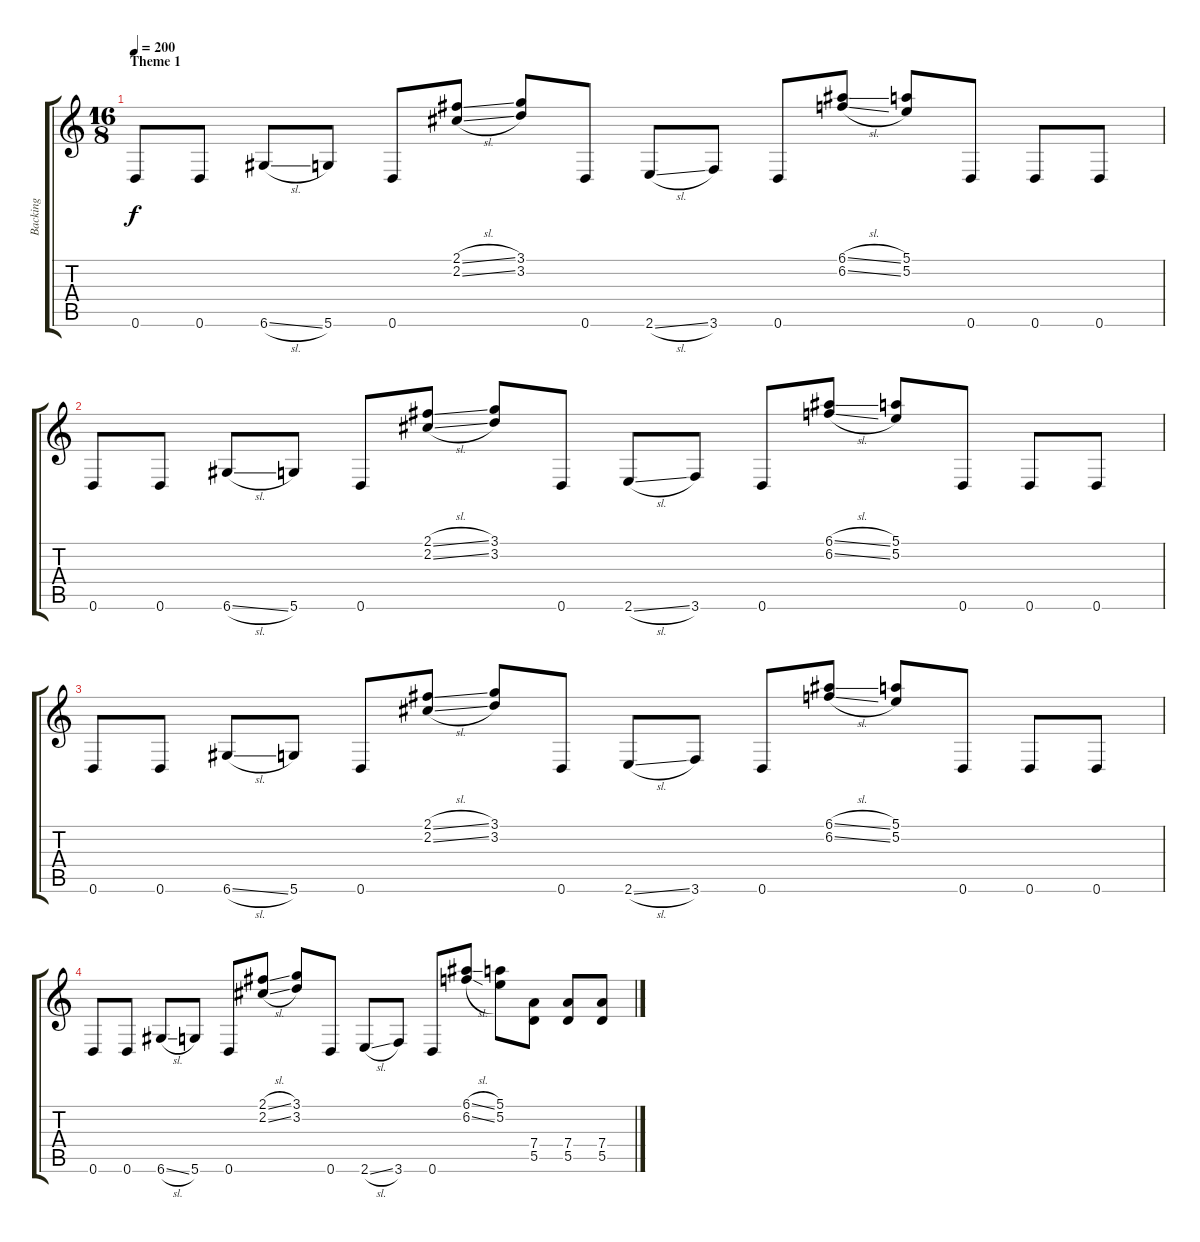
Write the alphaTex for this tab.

\track ("Backing" "Backing") {instrument distortionguitar}
\staff {score tabs}
\tuning (E4 B3 G3 D3 A2 D2) {hide}
\ts (16 8)
\section ("" "Theme 1")
\tempo 200
\clef g2
\ks c
0.6.8{dy f} 0.6.8 6.6{sl}.8 5.6.8 0.6.8 (2.1{sl} 2.2{sl}).8 (3.1 3.2).8 0.6.8 2.6{sl}.8 3.6.8 0.6.8 (6.1{sl} 6.2{sl}).8 (5.1 5.2).8 0.6.8 0.6.8 0.6.8 |
0.6.8 0.6.8 6.6{sl}.8 5.6.8 0.6.8 (2.1{sl} 2.2{sl}).8 (3.1 3.2).8 0.6.8 2.6{sl}.8 3.6.8 0.6.8 (6.1{sl} 6.2{sl}).8 (5.1 5.2).8 0.6.8 0.6.8 0.6.8 |
0.6.8 0.6.8 6.6{sl}.8 5.6.8 0.6.8 (2.1{sl} 2.2{sl}).8 (3.1 3.2).8 0.6.8 2.6{sl}.8 3.6.8 0.6.8 (6.1{sl} 6.2{sl}).8 (5.1 5.2).8 0.6.8 0.6.8 0.6.8 |
0.6.8 0.6.8 6.6{sl}.8 5.6.8 0.6.8 (2.1{sl} 2.2{sl}).8 (3.1 3.2).8 0.6.8 2.6{sl}.8 3.6.8 0.6.8 (6.1{sl} 6.2{sl}).8 (5.1 5.2).8 (7.4 5.5).8 (7.4 5.5).8 (7.4 5.5).8
